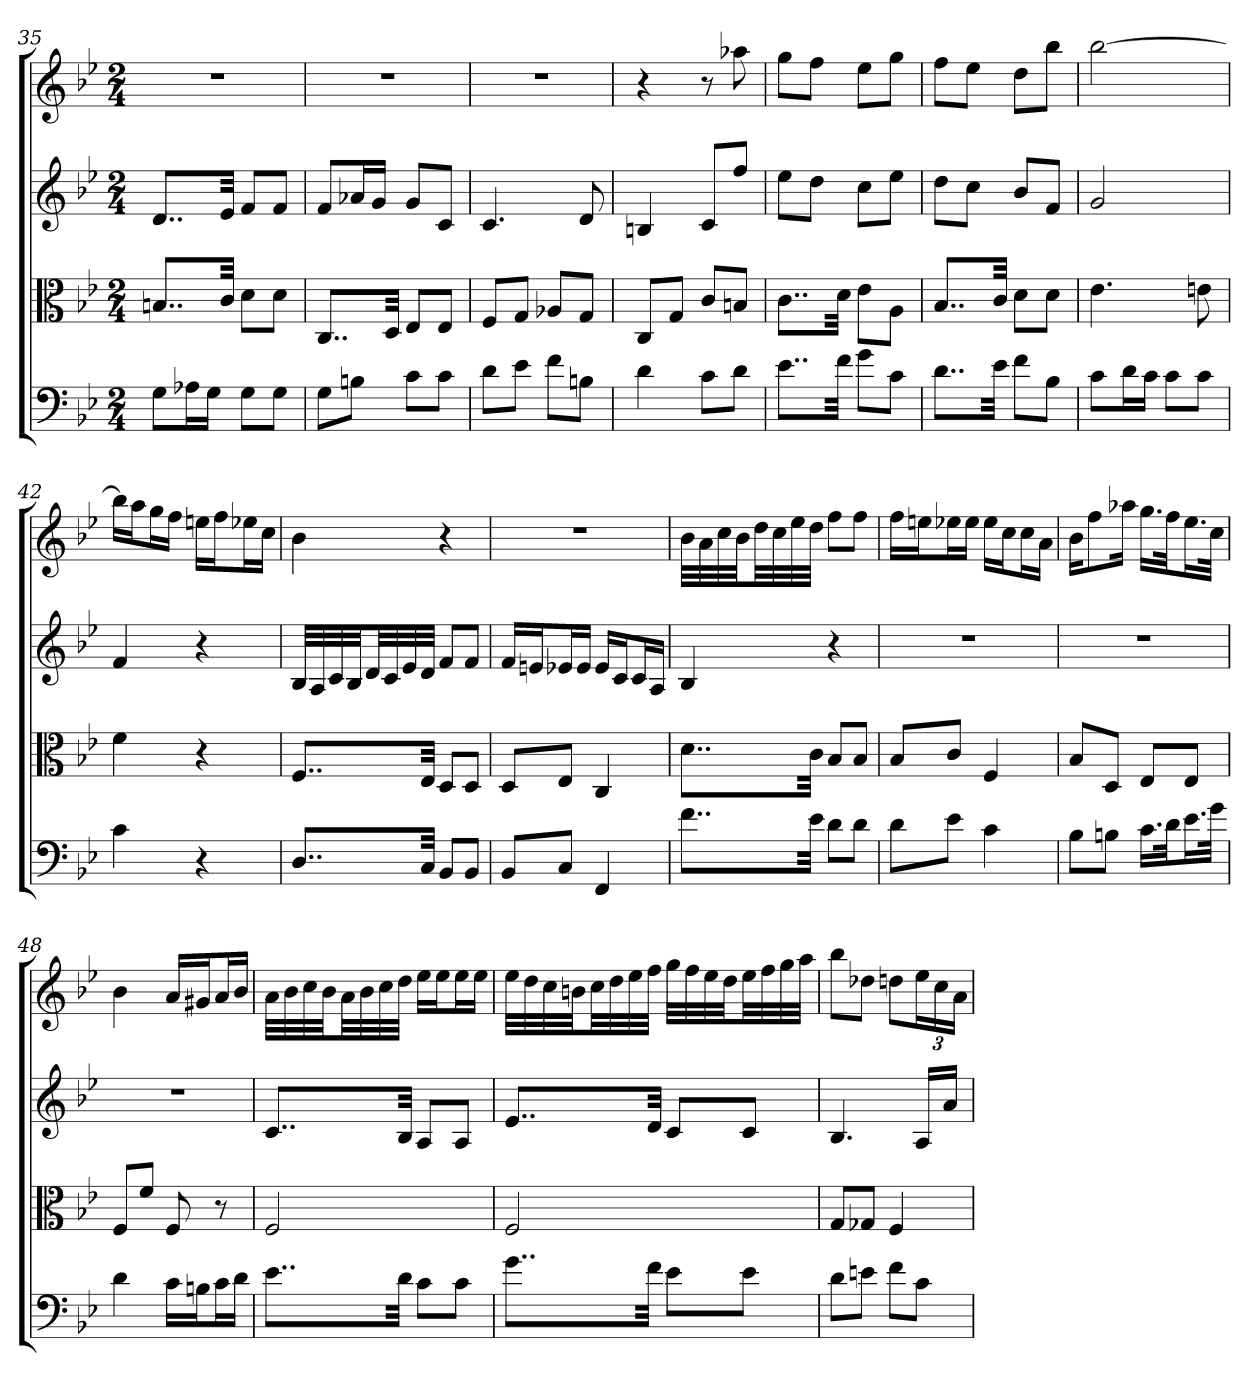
**kern	**kern	**kern	**kern
*part4	*part3	*part2	*part1
*staff4	*staff3	*staff2	*staff1
*clefF4	*clefC3	*	*
*k[b-e-]	*k[b-e-]	*k[b-e-]	*k[b-e-]
*B-:	*B-:	*B-:	*B-:
*M2/4	*M2/4	*M2/4	*M2/4
=35	=35	=35	=35
8G\L	8..Bn/L	8..dL	2r
16A-X\L	.	.	.
16G\JJ	.	.	.
.	32c/Jkk	32e-Jkk	.
8G\L	8d\L	8fL	.
8G\J	8d\J	8fJ	.
=36	=36	=36	=36
8G\L	8..C/L	8fL	2r
8Bn\J	.	16a-XL	.
.	.	16gJJ	.
.	32D/Jkk	.	.
8c\L	8E-/L	8gL	.
8c\J	8E-/J	8cJ	.
=37	=37	=37	=37
8d\L	8F/L	4.c	2r
8e-\J	8G/J	.	.
8f\L	8A-X/L	.	.
8Bn\J	8G/J	8d	.
=38	=38	=38	=38
4d	8C/L	4Bn	4r
.	8G/J	.	.
8c\L	8c/L	8cL	8r
8d\J	8Bn/J	8ffJ	8aa-X
=39	=39	=39	=39
8..e-\L	8..c\L	8ee-L	8ggL
.	.	8ddJ	8ffJ
32f\Jkk	32d\Jkk	.	.
8g\L	8e-\L	8ccL	8ee-L
8c\J	8A\J	8ee-J	8ggJ
=40	=40	=40	=40
8..d\L	8..B-/L	8ddL	8ffL
.	.	8ccJ	8ee-J
32e-\Jkk	32c/Jkk	.	.
8f\L	8d\L	8b-L	8ddL
8B-\J	8d\J	8fJ	8bb-J
=41	=41	=41	=41
8c\L	4.e-	2g	[2bb-
16d\L	.	.	.
16c\JJ	.	.	.
8c\L	.	.	.
8c\J	8en	.	.
=42	=42	=42	=42
4c	4f	4f	16bb-LL]
.	.	.	16aaJ
.	.	.	16ggL
.	.	.	16ffJJ
4r	4r	4r	16eenLL
.	.	.	16ffJ
.	.	.	16ee-XL
.	.	.	16ccJJ
=43	=43	=43	=43
8..D/L	8..F/L	32B-LLL	4b-
.	.	32A	.
.	.	32c	.
.	.	32B-JJ	.
.	.	32dLL	.
.	.	32c	.
.	.	32e-	.
32C/Jkk	32E-/Jkk	32dJJJ	.
8BB-/L	8D/L	8fL	4r
8BB-/J	8D/J	8fJ	.
=44	=44	=44	=44
8BB-/L	8D/L	16fLL	2r
.	.	16enJ	.
8C/J	8E-/J	16e-XL	.
.	.	16e-JJ	.
4FF	4C	16e-LL	.
.	.	16cJ	.
.	.	16cL	.
.	.	16AJJ	.
=45	=45	=45	=45
8..f\L	8..d\L	4B-	32b-LLL
.	.	.	32a
.	.	.	32cc
.	.	.	32b-JJ
.	.	.	32ddLL
.	.	.	32cc
.	.	.	32ee-
32e-\Jkk	32c\Jkk	.	32ddJJJ
8d\L	8B-/L	4r	8ffL
8d\J	8B-/J	.	8ffJ
=46	=46	=46	=46
8d\L	8B-/L	2r	16ffLL
.	.	.	16eenJ
8e-\J	8c/J	.	16ee-XL
.	.	.	16ee-JJ
4c	4F	.	16ee-LL
.	.	.	16ccJ
.	.	.	16ccL
.	.	.	16aJJ
=47	=47	=47	=47
8B-\L	8B-/L	2r	16b-KL
.	.	.	8ff
8Bn\J	8D/J	.	.
.	.	.	16aa-XJk
16.c\LL	8E-/L	.	16.ggLL
32d\Jk	.	.	32ffJk
16.e-\L	8E-/J	.	16.ee-L
32g\JJk	.	.	32ccJJk
=48	=48	=48	=48
4d	8F/L	2r	4b-
.	8f/J	.	.
16c\LL	8F	.	16aLL
16Bn\J	.	.	16g#XJ
16c\L	8r	.	16aL
16d\JJ	.	.	16b-JJ
=49	=49	=49	=49
8..e-\L	2F	8..cL	32aLLL
.	.	.	32b-
.	.	.	32cc
.	.	.	32b-JJ
.	.	.	32aLL
.	.	.	32b-
.	.	.	32cc
32d\Jkk	.	32B-Jkk	32ddJJJ
8c\L	.	8AL	16ee-LL
.	.	.	16ee-J
8c\J	.	8AJ	16ee-L
.	.	.	16ee-JJ
=50	=50	=50	=50
8..g\L	2F	8..e-L	32ee-LLL
.	.	.	32dd
.	.	.	32cc
.	.	.	32bnJJ
.	.	.	32ccLL
.	.	.	32dd
.	.	.	32ee-
32f\Jkk	.	32dJkk	32ffJJJ
8e-\L	.	8cL	32ggLLL
.	.	.	32ff
.	.	.	32ee-
.	.	.	32ddJJ
8e-\J	.	8cJ	32ee-LL
.	.	.	32ff
.	.	.	32gg
.	.	.	32aaJJJ
=51	=51	=51	=51
8d\L	8G/L	4.B-	8bb-L
8en\J	8G-X/J	.	8dd-XJ
8f\L	4F	.	8ddnL
8c\J	.	16ALL	24ee-L
.	.	.	24cc
.	.	16aJJ	.
.	.	.	24aJJ
=	=	=	=
*-	*-	*-	*-
